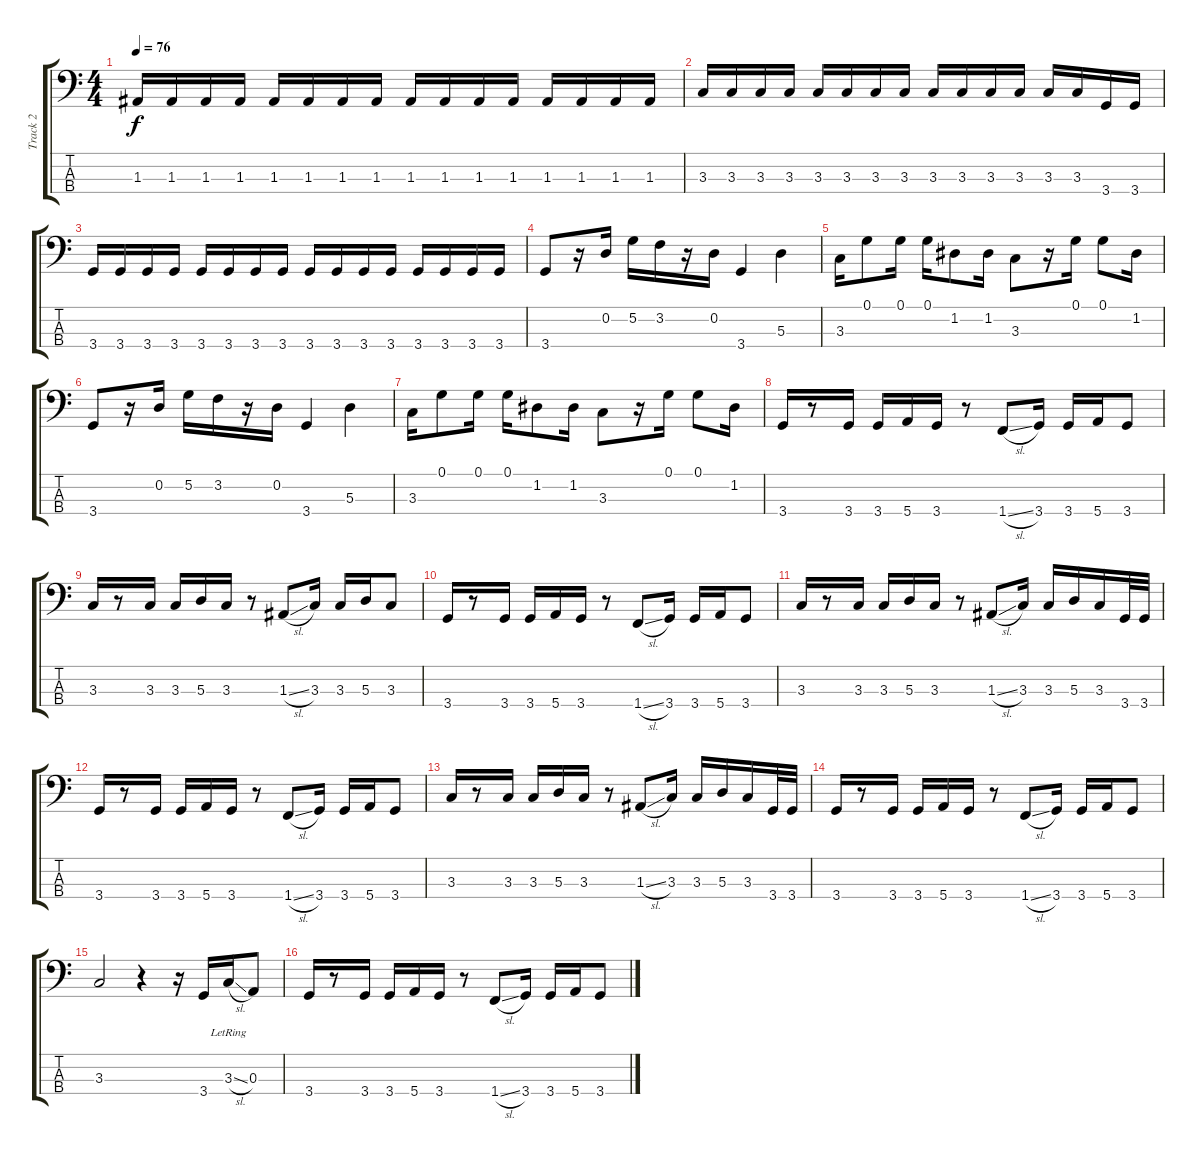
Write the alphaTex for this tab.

\track ("Track 2" "Track 2") {instrument electricbassfinger}
\staff {score tabs}
\tuning (G2 D2 A1 E1) {hide}
\ts (4 4)
\tempo 76
\clef f4
\ks c
1.3.16{dy f} 1.3.16 1.3.16 1.3.16 1.3.16 1.3.16 1.3.16 1.3.16 1.3.16 1.3.16 1.3.16 1.3.16 1.3.16 1.3.16 1.3.16 1.3.16 |
3.3.16 3.3.16 3.3.16 3.3.16 3.3.16 3.3.16 3.3.16 3.3.16 3.3.16 3.3.16 3.3.16 3.3.16 3.3.16 3.3.16 3.4.16 3.4.16 |
3.4.16 3.4.16 3.4.16 3.4.16 3.4.16 3.4.16 3.4.16 3.4.16 3.4.16 3.4.16 3.4.16 3.4.16 3.4.16 3.4.16 3.4.16 3.4.16 |
3.4.8 r.16 0.2.16 5.2.16 3.2.16 r.16 0.2.16 3.4.4 5.3.4 |
3.3.16 0.1.8 0.1.16 0.1.16 1.2.8 1.2.16 3.3.8 r.16 0.1.16 0.1.8 1.2.16 |
3.4.8 r.16 0.2.16 5.2.16 3.2.16 r.16 0.2.16 3.4.4 5.3.4 |
3.3.16 0.1.8 0.1.16 0.1.16 1.2.8 1.2.16 3.3.8 r.16 0.1.16 0.1.8 1.2.16 |
3.4.16{volume 16 instrument electricbassfinger} r.8 3.4.16 3.4.16 5.4.16 3.4.16 r.8 1.4{sl}.8 3.4.16 3.4.16 5.4.16 3.4.8 |
3.3.16 r.8 3.3.16 3.3.16 5.3.16 3.3.16 r.8 1.3{sl}.8 3.3.16 3.3.16 5.3.16 3.3.8 |
3.4.16 r.8 3.4.16 3.4.16 5.4.16 3.4.16 r.8 1.4{sl}.8 3.4.16 3.4.16 5.4.16 3.4.8 |
3.3.16 r.8 3.3.16 3.3.16 5.3.16 3.3.16 r.8 1.3{sl}.8 3.3.16 3.3.16 5.3.16 3.3.16 3.4.32 3.4.32 |
3.4.16 r.8 3.4.16 3.4.16 5.4.16 3.4.16 r.8 1.4{sl}.8 3.4.16 3.4.16 5.4.16 3.4.8 |
3.3.16 r.8 3.3.16 3.3.16 5.3.16 3.3.16 r.8 1.3{sl}.8 3.3.16 3.3.16 5.3.16 3.3.16 3.4.32 3.4.32 |
3.4.16 r.8 3.4.16 3.4.16 5.4.16 3.4.16 r.8 1.4{sl}.8 3.4.16 3.4.16 5.4.16 3.4.8 |
3.3.2 r.4 r.16 3.4.16 3.3{sl lr}.16 0.3.8 |
3.4.16 r.8 3.4.16 3.4.16 5.4.16 3.4.16 r.8 1.4{sl}.8 3.4.16 3.4.16 5.4.16 3.4.8
